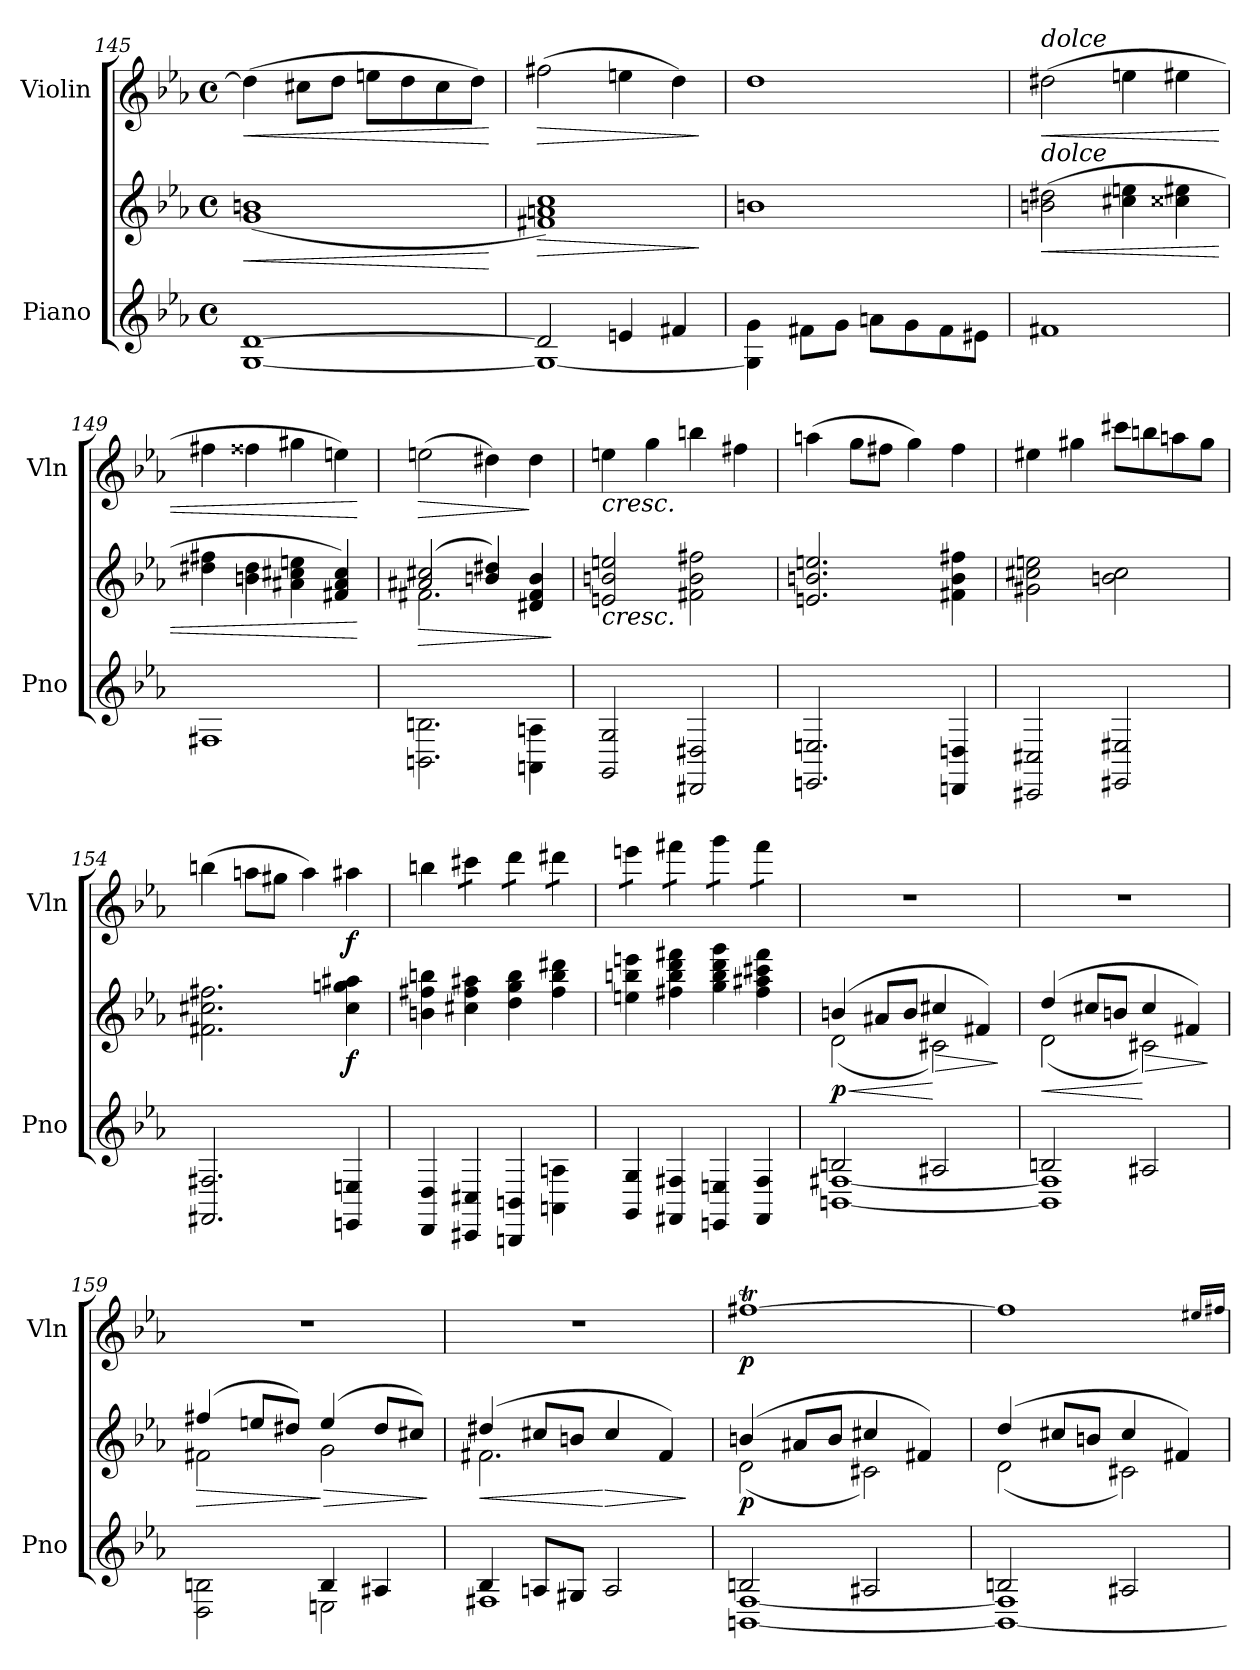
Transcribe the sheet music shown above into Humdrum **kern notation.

**kern	**kern	**dynam	**kern	**dynam
*part2	*part2	*part2	*part1	*part1
*staff3	*staff2	*staff2/3	*staff1	*staff1
*I"Piano	*	*	*I"Violin	*
*I'Pno	*	*	*I'Vln	*
*clefG2	*clefG2	*	*clefG2	*
*k[b-e-a-]	*k[b-e-a-]	*	*k[b-e-a-]	*
*M4/4	*M4/4	*	*M4/4	*
*met(c)	*met(c)	*	*met(c)	*
=145	=145	=145	=145	=145
!	!	!LO:HP:b	!	!LO:HP:b
[1G [1d	(<1g 1bn	<	(>4dd\]	<
.	.	.	8cc#X\L	.
.	.	.	8dd\J	.
.	.	.	8een\L	.
.	.	.	8dd\	.
.	.	.	8cc#\	.
.	.	.	8dd\J)	.
.	.	[	.	[
=146	=146	=146	=146	=146
*^	*	*	*	*
!	!	!	!LO:HP:b	!	!LO:HP:b
2d/]	1G_	1f#X 1an 1cc)	>	(>2ff#X\	>
4en/	.	.	.	4een\	.
4f#X/	.	.	.	4dd\)	.
*v	*v	*	*	*	*
.	.	]	.	]
=147	=147	=147	=147	=147
4G\] 4g\	1bn	.	1dd	.
8f#X\L	.	.	.	.
8g\J	.	.	.	.
8an\L	.	.	.	.
8g\	.	.	.	.
8f#\	.	.	.	.
8e#X\J	.	.	.	.
!!LO:PB:g=z
=148	=148	=148	=148	=148
!	!	!	!LO:TX:a:i:t=dolce	!
!	!LO:TX:a:i:t=dolce	!	!	!
!	!	!LO:HP:b	!	!LO:HP:b
1f#X	(>2bn\ 2dd#X\	<	(>2dd#X\	<
.	4cc#X\ 4een\	.	4een\	.
.	4cc##X\ 4ee#X\	.	4ee#X\	.
=149	=149	=149	=149	=149
1F#X	4dd#X\ 4ff#X\	.	4ff#X\	.
.	4bn\ 4dd#\	.	4ff##X\	.
.	4a#X\ 4cc#X\ 4een\	.	4gg#X\	.
.	4f#X/ 4a#/ 4cc#/)	.	4een\)	.
.	.	[	.	[
=150	=150	=150	=150	=150
!	!	!LO:HP:b	!	!LO:HP:b
*	*^	*	*	*
2.BBn\ 2.Bn\	(>2a#X/ 2cc#X/	2.f#X\	>	(>2een\	>
.	4bn/ 4dd#X/)	.	.	4dd#X\)	.
4AAn\ 4An\	4d#X/ 4f#/ 4b/	4ryy	.	4dd#\	]
*	*v	*v	*	*	*
.	.	]	.	.
=151	=151	=151	=151	=151
!	!	!	!LO:TX:b:i:t=cresc.	!
!	!LO:TX:b:i:t=cresc.	!	!	!
2GG/ 2G/	2en/ 2bn/ 2een/	.	4een\	.
.	.	.	4gg\	.
2DD#X/ 2D#X/	2f#X\ 2b\ 2ff#X\	.	4bbn\	.
.	.	.	4ff#X\	.
=152	=152	=152	=152	=152
2.EEn/ 2.En/	2.en/ 2.bn/ 2.een/	.	(>4aan\	.
.	.	.	8gg\L	.
.	.	.	8ff#X\J	.
.	.	.	4gg\)	.
4DDn/ 4Dn/	4f#X\ 4b\ 4ff#X\	.	4ff#\	.
=153	=153	=153	=153	=153
2CC#X/ 2C#X/	2g#X\ 2cc#X\ 2een\	.	4ee#X\	.
.	.	.	4gg#X\	.
2EE#X/ 2E#X/	2bn\ 2cc#\	.	8ccc#X\L	.
.	.	.	8bbn\	.
.	.	.	8aan\	.
.	.	.	8gg#\J	.
!!LO:LB:g=z
=154	=154	=154	=154	=154
2.FF#X/ 2.F#X/	2.f#X\ 2.cc#X\ 2.ff#X\	.	(>4bbn\	.
.	.	.	8aan\L	.
.	.	.	8gg#X\J	.
.	.	.	4aa\)	.
!	!	!LO:DY:b	!	!LO:DY:b
4EEn/ 4En/	4cc#\ 4ggn\ 4aa#X\	f	4aa#X\	f
=155	=155	=155	=155	=155
4DD/ 4D/	4bn\ 4ff#X\ 4bbn\	.	4bbn\	.
*	*	*	*tremolo	*
4CC#X/ 4C#X/	4cc#X\ 4ff#\ 4aa#X\	.	8ccc#X\L	.
.	.	.	8ccc#X\J	.
4BBBn/ 4BBn/	4dd\ 4gg\ 4bb\	.	8ddd\L	.
.	.	.	8ddd\J	.
4AAn\ 4An\	4ff#\ 4bb\ 4ddd#X\	.	8ddd#X\L	.
.	.	.	8ddd#X\J	.
=156	=156	=156	=156	=156
4GG/ 4G/	4een\ 4bbn\ 4eeen\	.	8eeen\L	.
.	.	.	8eeen\J	.
4FF#X/ 4F#X/	4ff#X\ 4bb\ 4ddd\ 4fff#X\	.	8fff#X\L	.
.	.	.	8fff#X\J	.
4EEn/ 4En/	4gg\ 4bb\ 4ddd\ 4ggg\	.	8ggg\L	.
.	.	.	8ggg\J	.
4FF#/ 4F#/	4ff#\ 4aa#X\ 4ccc#X\ 4fff#\	.	8fff#\L	.
.	.	.	8fff#\J	.
*	*	*	*Xtremolo	*
=157	=157	=157	=157	=157
*^	*	*	*	*
!	!	!	!LO:HP:b	!	!
*	*	*^	*	*	*
!	!	!	!	!LO:DY:n=1:b	!	!
2Bn/	[1BBn [1F#X	(>4bn/	(<2d\	< p	1r	.
.	.	8a#X/L	.	.	.	.
.	.	8b/J	.	.	.	.
!	!	!	!	!LO:HP:n=1:b	!	!
2A#X/	.	4cc#X/	2c#X\)	[ >	.	.
.	.	4f#X/)	.	.	.	.
*v	*v	*	*	*	*	*
*	*v	*v	*	*	*
.	.	]	.	.
=158	=158	=158	=158	=158
*^	*	*	*	*
!	!	!	!LO:HP:b	!	!
*	*	*^	*	*	*
2Bn/	1BB] 1F#]	(>4dd/	(<2d\	<	1r	.
.	.	8cc#X/L	.	.	.	.
.	.	8bn/J	.	.	.	.
!	!	!	!	!LO:HP:n=1:b	!	!
2A#X/	.	4cc#/	2c#X\)	[ >	.	.
.	.	4f#X/)	.	.	.	.
*v	*v	*	*	*	*	*
*	*v	*v	*	*	*
.	.	]	.	.
!!LO:LB:g=z
=159	=159	=159	=159	=159
*^	*	*	*	*
!	!	!	!LO:HP:b	!	!
*	*	*^	*	*	*
2D\ 2Bn\	2ryy	(>4ff#X/	2f#X\	>	1r	.
.	.	8een/L	.	.	.	.
.	.	8dd#X/J)	.	.	.	.
!	!	!	!	!LO:HP:n=1:b	!	!
4B/	2En\	(>4ee/	2g\	] >	.	.
4A#X/	.	8dd#/L	.	.	.	.
.	.	8cc#X/J)	.	.	.	.
*v	*v	*	*	*	*	*
*	*v	*v	*	*	*
.	.	]	.	.
=160	=160	=160	=160	=160
*^	*	*	*	*
!	!	!	!LO:HP:b	!	!
*	*	*^	*	*	*
4B-/	1F#X	(>4dd#X/	2.f#X\	<	1r	.
8An/L	.	8cc#X/L	.	.	.	.
8G#X/J	.	8bn/J	.	.	.	.
!	!	!	!	!LO:HP:n=1:b	!	!
2A/	.	4cc#/	.	[ >	.	.
.	.	4f#/)	4ryy	.	.	.
*v	*v	*	*	*	*	*
*	*v	*v	*	*	*
.	.	]	.	.
=161	=161	=161	=161	=161
*^	*^	*	*	*
!	!	!	!	!LO:DY:b	!	!LO:DY:b
2Bn/	[1BBn [1F	(>4bn/	(<2d\	p	[1ff#Xt	p
.	.	8a#X/L	.	.	.	.
.	.	8b/J	.	.	.	.
2A#X/	.	4cc#X/	2c#X\)	.	.	.
.	.	4f#X/)	.	.	.	.
=162	=162	=162	=162	=162	=162	=162
2Bn/	1BB_ 1F]	(>4dd/	(<2d\	.	1ff#TTT]	.
.	.	8cc#X/L	.	.	.	.
.	.	8bn/J	.	.	.	.
2A#X/	.	4cc#/	2c#X\)	.	.	.
.	.	4f#X/)	.	.	.	.
*v	*v	*	*	*	*	*
*	*v	*v	*	*	*
.	.	.	16qee#X/LL	.
.	.	.	16qff#X/JJ	.
=	=	=	=	=
*-	*-	*-	*-	*-
